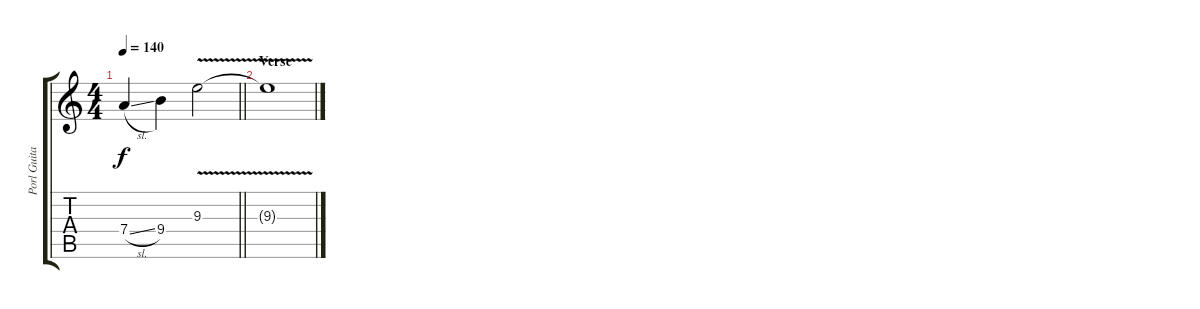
\track ("Porl Guitar" "Porl Guita") {instrument overdrivenguitar}
\staff {score tabs}
\tuning (E4 B3 G3 D3 A2 E2) {hide}
\ts (4 4)
\tempo 140
\clef g2
\barLineRight lightlight
\ks c
7.4{sl t}.4{dy f} 9.4.4 9.3{v}.2 |
\section ("" "Verse")
9.3{t}.1
